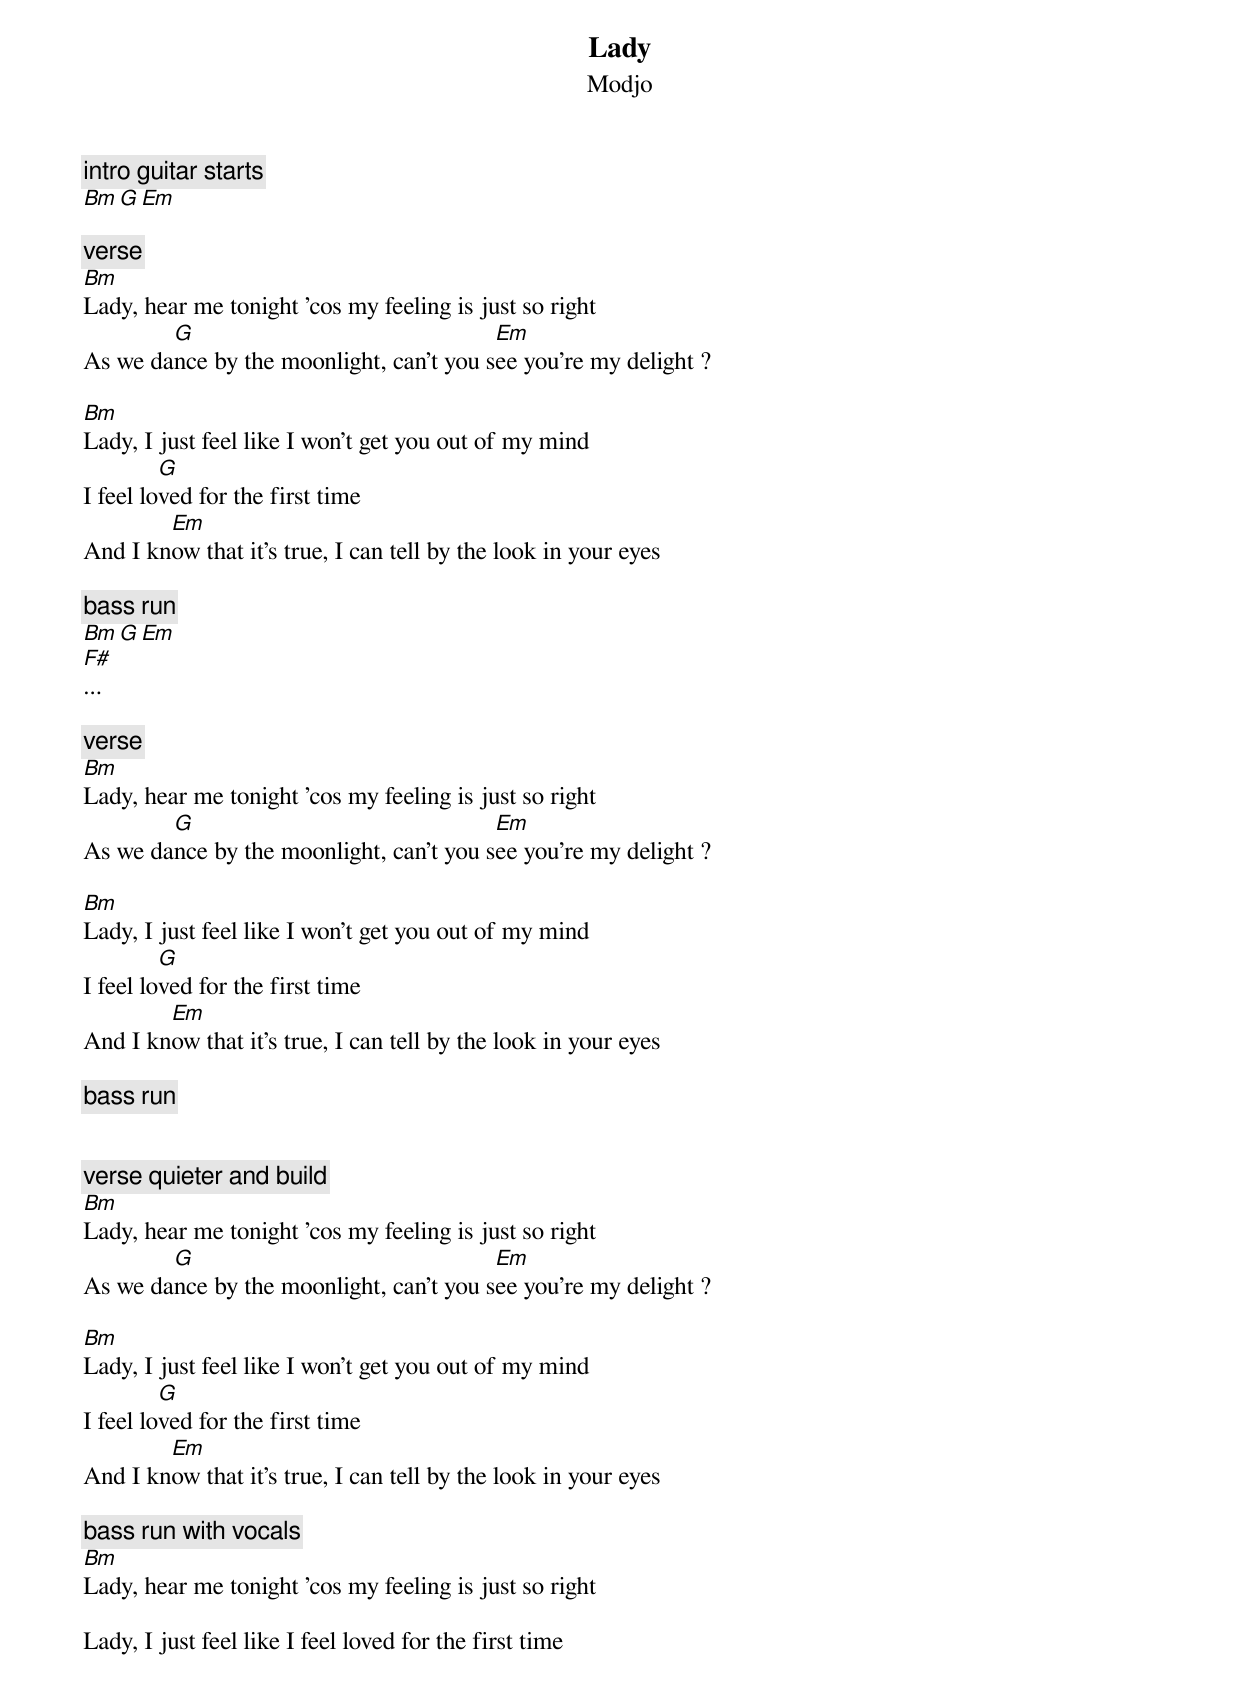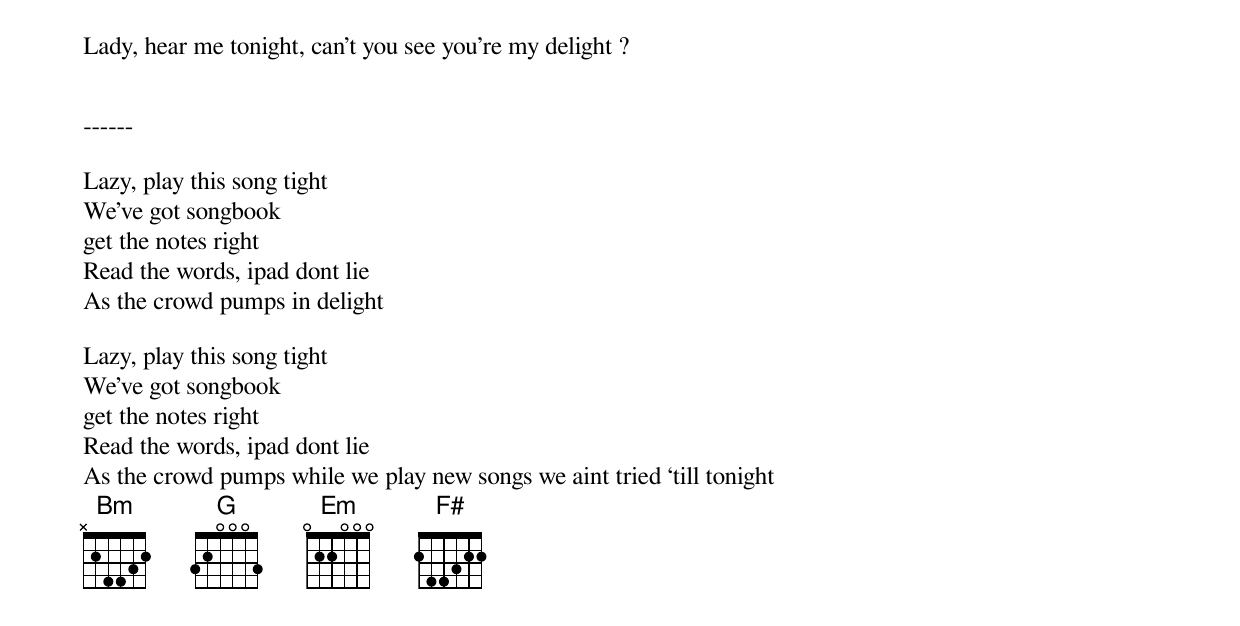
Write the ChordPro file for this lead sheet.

{t: Lady}
{st: Modjo}

{c:intro guitar starts}
[Bm][G][Em]

{c:verse}
[Bm]Lady, hear me tonight 'cos my feeling is just so right
As we da[G]nce by the moonlight, can't you s[Em]ee you're my delight ?

[Bm]Lady, I just feel like I won't get you out of my mind
I feel lo[G]ved for the first time
And I kn[Em]ow that it's true, I can tell by the look in your eyes

{c:bass run}
[Bm][G][Em]
[F#]
...

{c:verse}
[Bm]Lady, hear me tonight 'cos my feeling is just so right
As we da[G]nce by the moonlight, can't you s[Em]ee you're my delight ?

[Bm]Lady, I just feel like I won't get you out of my mind
I feel lo[G]ved for the first time
And I kn[Em]ow that it's true, I can tell by the look in your eyes

{c: bass run}


{c:verse quieter and build}
[Bm]Lady, hear me tonight 'cos my feeling is just so right
As we da[G]nce by the moonlight, can't you s[Em]ee you're my delight ?

[Bm]Lady, I just feel like I won't get you out of my mind
I feel lo[G]ved for the first time
And I kn[Em]ow that it's true, I can tell by the look in your eyes

{c:bass run with vocals}
[Bm]Lady, hear me tonight 'cos my feeling is just so right

Lady, I just feel like I feel loved for the first time

Lady, hear me tonight, can't you see you're my delight ?


------

Lazy, play this song tight
We’ve got songbook
get the notes right
Read the words, ipad dont lie
As the crowd pumps in delight

Lazy, play this song tight
We’ve got songbook
get the notes right
Read the words, ipad dont lie
As the crowd pumps while we play new songs we aint tried ‘till tonight
